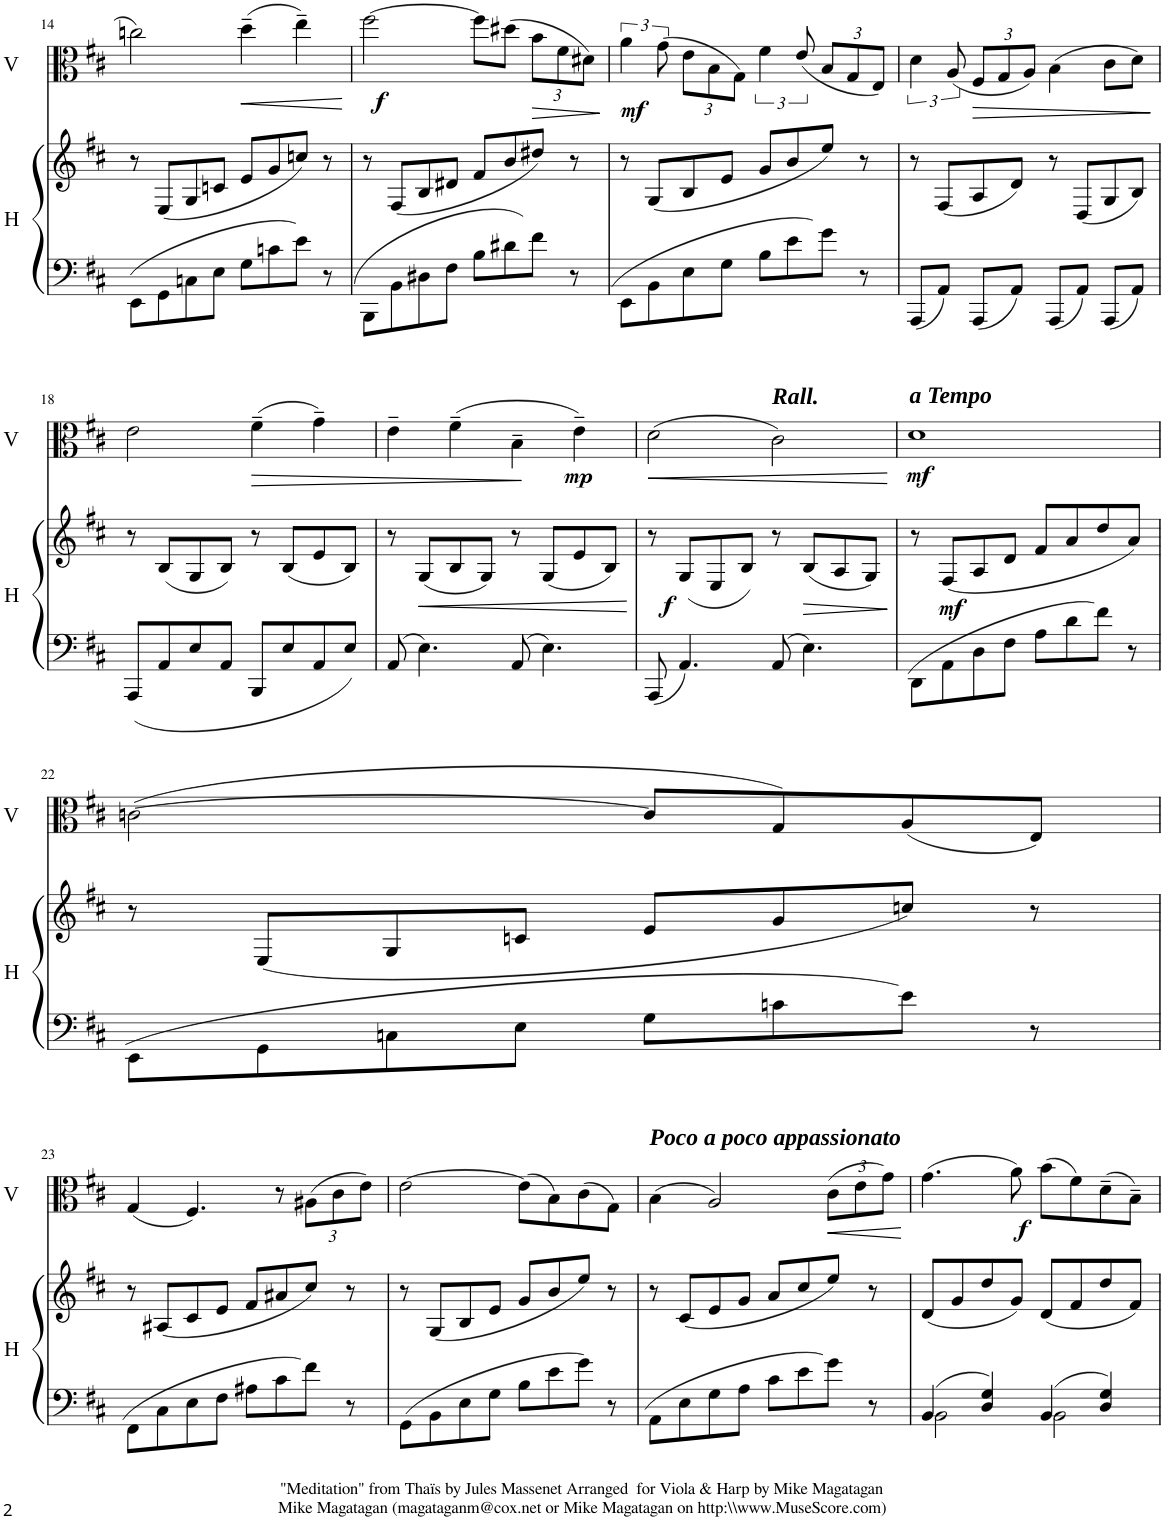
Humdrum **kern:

**kern	**kern	**dynam	**kern	**dynam
*part2	*part2	*part2	*part1	*part1
*staff3	*staff2	*staff2/3	*staff1	*staff1
*I"Harp	*	*	*I"Viola	*
*I'H	*	*	*I'V	*
!!LO:PB:g=z
*clefF4	*clefG2	*	*clefC3	*
*k[f#c#]	*k[f#c#]	*	*k[f#c#]	*
*M4/4	*M4/4	*	*M4/4	*
=14	=14	=14	=14	=14
8EE\L	8r	.	2ccn\	.
8GG\	(8E/L	.	.	.
8Cn\	8G/	.	.	.
8E\J	8cn/J	.	.	.
!	!	!	!	!LO:HP:b
8G\L	8e/L	.	(4dd~\	<
8cn\	8g/	.	.	.
8e\J	8ccn/J)	.	4ee~\)	.
8r	8r	.	.	.
.	.	.	.	[
=15	=15	=15	=15	=15
!	!	!	!	!LO:DY:b
8BBB\L	8r	.	[2ff#\	f
8BB\	(8F#/L	.	.	.
8D#X\	8B/	.	.	.
8F#\J	8d#X/J	.	.	.
8B\L	8f#/L	.	8ff#\L]	.
8d#X\	8b/	.	(8dd#X\J	.
*	*	*	*Xbrackettup	*
!	!	!	!	!LO:HP:b
8f#\J	8dd#X/J)	.	12b\L	>
.	.	.	12f#\	.
8r	8r	.	.	.
.	.	.	12d#X\J)	.
.	.	.	.	]
=16	=16	=16	=16	=16
*	*	*	*brackettup	*
!	!	!	!	!LO:DY:b
8EE\L	8r	.	6a\	mf
8BB\	(8G/L	.	.	.
.	.	.	(12g\	.
*	*	*	*Xbrackettup	*
8E\	8B/	.	12e\L	.
.	.	.	12B\	.
8G\J	8e/J	.	.	.
.	.	.	12G\J)	.
*	*	*	*brackettup	*
8B\L	8g/L	.	6f#\	.
8e\	8b/	.	.	.
.	.	.	(12e/	.
*	*	*	*Xbrackettup	*
8g\J	8ee/J)	.	12B/L	.
.	.	.	12G/	.
8r	8r	.	.	.
.	.	.	12E/J)	.
=17	=17	=17	=17	=17
*	*	*	*brackettup	*
8AAA/L	8r	.	6d\	.
8AA/J	(8F#/L	.	.	.
.	.	.	(12A/	.
*	*	*	*Xbrackettup	*
!	!	!	!	!LO:HP:b
8AAA/L	8A/	.	12F#/L	>
.	.	.	12G/	.
8AA/J	8d/J)	.	.	.
.	.	.	12A/J)	.
8AAA/L	8r	.	(4B\	.
8AA/J	(8D/L	.	.	.
8AAA/L	8G/	.	8c#\L	.
8AA/J	8B/J)	.	8d\J)	.
.	.	.	.	]
!!LO:LB:g=z
=18	=18	=18	=18	=18
8AAA/L	8r	.	2e\	.
8AA/	(8B/L	.	.	.
8E/	8G/	.	.	.
8AA/J	8B/J)	.	.	.
!	!	!	!	!LO:HP:b
8BBB/L	8r	.	(4f#~\	>
8E/	(8B/L	.	.	.
8AA/	8e/	.	4g~\)	.
8E/J	8B/J)	.	.	.
=19	=19	=19	=19	=19
8AA/	8r	.	4e~\	.
!	!	!LO:HP:b	!	!
4.E\	(8G/L	<	.	.
.	8B/	.	(4f#~\	.
.	8G/J)	.	.	.
8AA/	8r	.	4B~\	]
4.E\	(8G/L	.	.	.
!	!	!	!	!LO:DY:b
.	8e/	.	4e~\)	mp
.	8B/J)	.	.	.
.	.	[	.	.
=20	=20	=20	=20	=20
!	!	!	!	!LO:HP:b
8AAA/	8r	.	(2d\	<
!	!	!LO:DY:b	!	!
4.AA/	(8G/L	f	.	.
.	8E/	.	.	.
.	8B/J)	.	.	.
!	!	!	!LO:TX:a:Bi:t=Rall.	!
8AA/	8r	.	2c#\)	.
!	!	!LO:HP:b	!	!
4.E\	(8B/L	>	.	.
.	8A/	.	.	.
.	8G/J)	.	.	.
.	.	]	.	[
=21	=21	=21	=21	=21
!	!	!	!LO:TX:a:Bi:t=a Tempo	!
!	!	!	!	!LO:DY:b
8DD\L	8r	.	1d	mf
!	!	!LO:DY:b	!	!
8AA\	(8F#/L	mf	.	.
8D\	8A/	.	.	.
8F#\J	8d/J	.	.	.
8A\L	8f#/L	.	.	.
8d\	8a/	.	.	.
8f#\J	8dd/	.	.	.
8r	8a/J)	.	.	.
!!LO:LB:g=z
=22	=22	=22	=22	=22
8EE\L	8r	.	([2cn\	.
8GG\	(8E/L	.	.	.
8Cn\	8G/	.	.	.
8E\J	8cn/J	.	.	.
8G\L	8e/L	.	8c/L]	.
8cn\	8g/	.	8G/)	.
8e\J	8ccn/J)	.	(8A/	.
8r	8r	.	8E/J)	.
!!LO:LB:g=z
=23	=23	=23	=23	=23
8FF#\L	8r	.	(4G/	.
8C#\	(8A#X/L	.	.	.
8E\	8c#/	.	4.F#/)	.
8F#\J	8e/J	.	.	.
8A#X\L	8f#/L	.	.	.
8c#\	8a#X/	.	8r	.
8f#\J	8cc#/J)	.	(12A#X\L	.
.	.	.	12c#\	.
8r	8r	.	.	.
.	.	.	12e\J)	.
=24	=24	=24	=24	=24
8GG\L	8r	.	[2e\	.
8BB\	(8G/L	.	.	.
8E\	8B/	.	.	.
8G\J	8e/J	.	.	.
8B\L	8g/L	.	(8e\L]	.
8e\	8b/	.	8B\)	.
8g\J	8ee/J)	.	(8c#\	.
8r	8r	.	8G\J)	.
=25	=25	=25	=25	=25
!	!	!	!LO:TX:a:Bi:t=Poco a poco appassionato	!
8AA\L	8r	.	(4B\	.
8E\	(8c#/L	.	.	.
8G\	8e/	.	2A/)	.
8A\J	8g/J	.	.	.
8c#\L	8a/L	.	.	.
8e\	8cc#/	.	.	.
!	!	!	!	!LO:HP:b
8g\J	8ee/J)	.	(12c#\L	<
.	.	.	12e\	.
8r	8r	.	.	.
.	.	.	12g\J)	.
.	.	.	.	[
=26	=26	=26	=26	=26
*^	*	*	*	*
4BB/	2BB\	(8d/L	.	(4.g\	.
.	.	8g/	.	.	.
4D/ 4G/	.	8dd/	.	.	.
!	!	!	!	!	!LO:DY:b
.	.	8g/J)	.	8a\)	f
4BB/	2BB\	(8d/L	.	(8b\L	.
.	.	8f#/	.	8f#\)	.
4D/ 4G/	.	8dd/	.	(8d~\	.
.	.	8f#/J)	.	8B~\J)	.
*v	*v	*	*	*	*
=	=	=	=	=
*-	*-	*-	*-	*-
